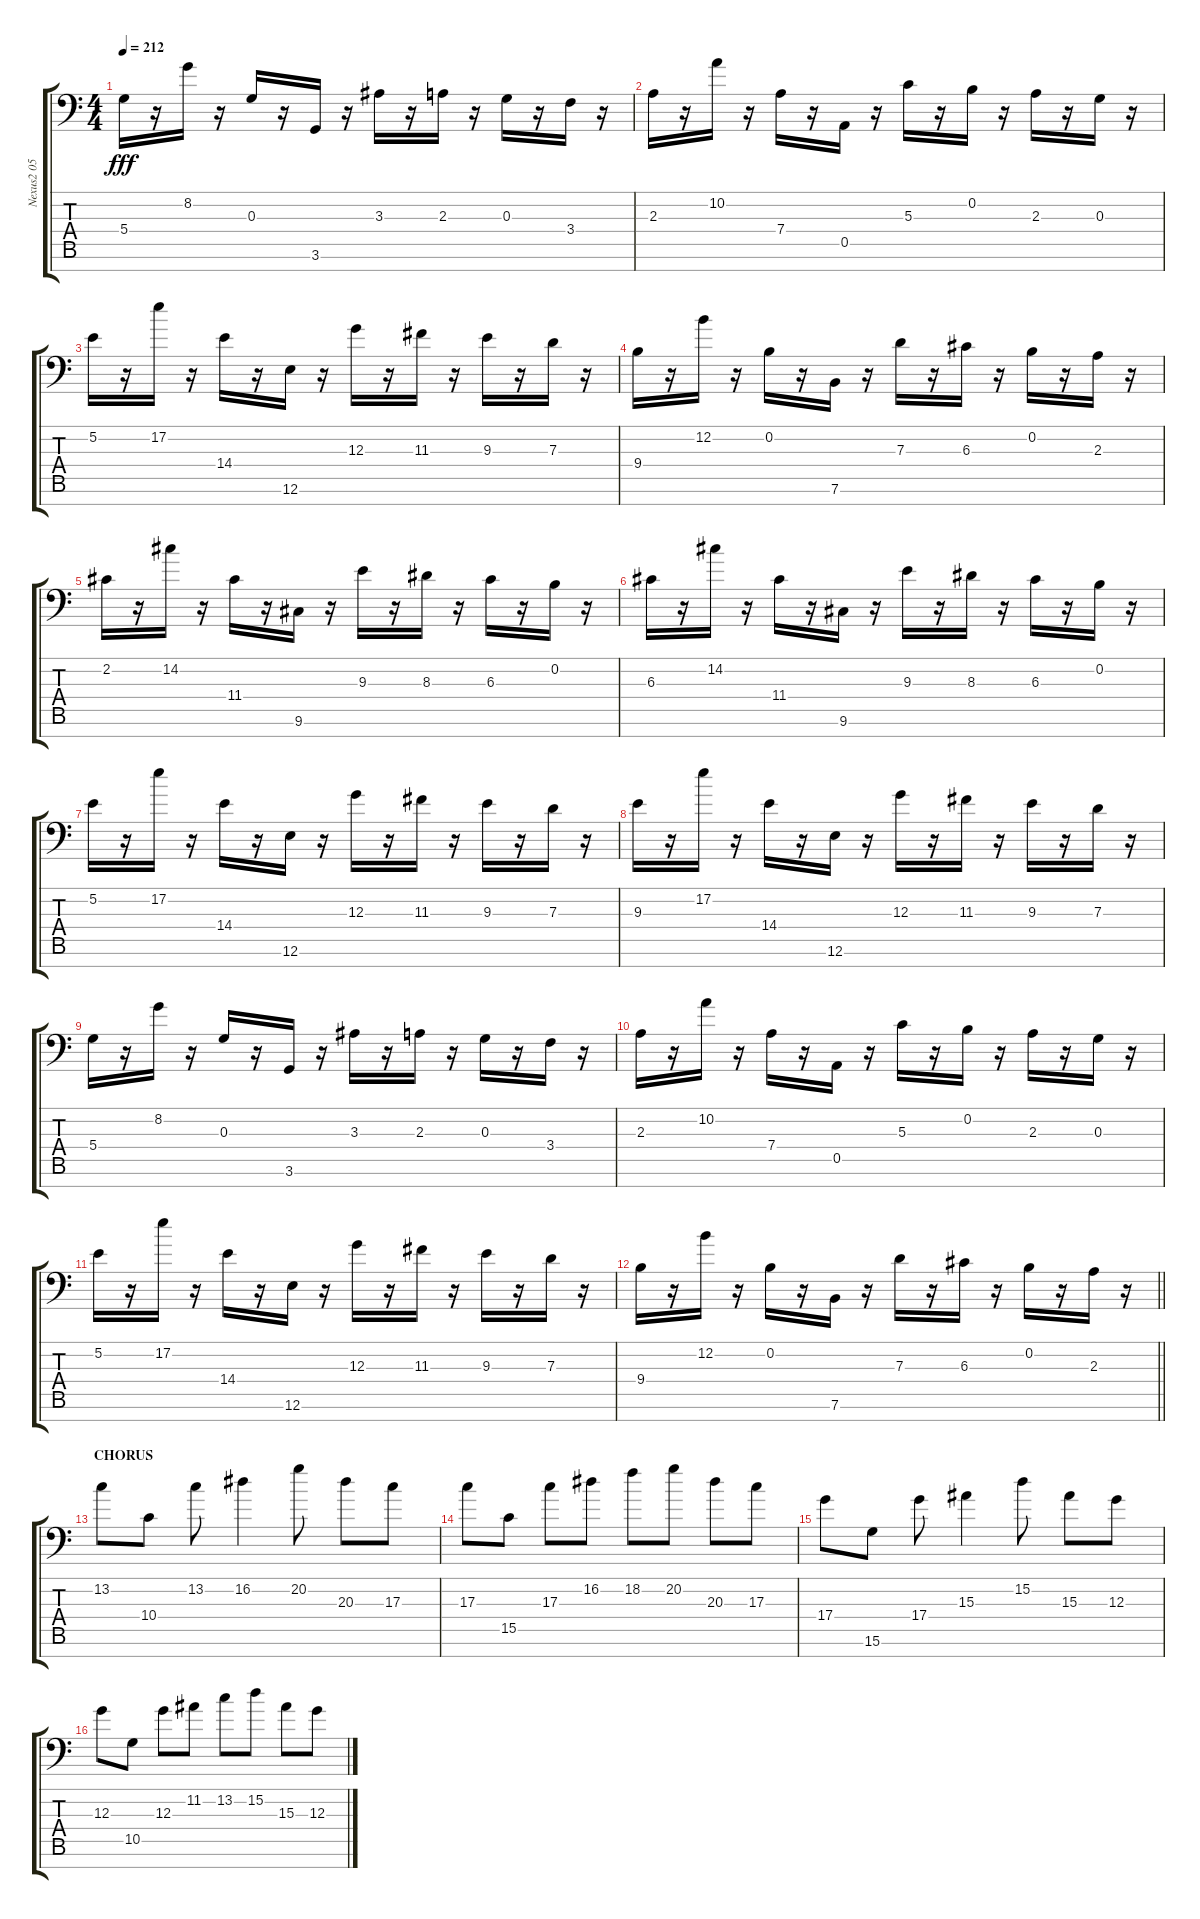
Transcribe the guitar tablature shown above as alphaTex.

\track ("Nexus2 05" "Nexus2 05") {instrument lead3calliope}
\staff {score tabs}
\tuning (C8 B3 G3 D3 A2 E2 C-1) {hide}
\ts (4 4)
\tempo 212
\clef f4
\ks c
5.4.16{dy fff} r.16 8.2.16 r.16 0.3.16 r.16 3.6.16 r.16 3.3.16 r.16 2.3.16 r.16 0.3.16 r.16 3.4.16 r.16 |
2.3.16 r.16 10.2.16 r.16 7.4.16 r.16 0.5.16 r.16 5.3.16 r.16 0.2.16 r.16 2.3.16 r.16 0.3.16 r.16 |
5.2.16 r.16 17.2.16 r.16 14.4.16 r.16 12.6.16 r.16 12.3.16 r.16 11.3.16 r.16 9.3.16 r.16 7.3.16 r.16 |
9.4.16 r.16 12.2.16 r.16 0.2.16 r.16 7.6.16 r.16 7.3.16 r.16 6.3.16 r.16 0.2.16 r.16 2.3.16 r.16 |
2.2.16 r.16 14.2.16 r.16 11.4.16 r.16 9.6.16 r.16 9.3.16 r.16 8.3.16 r.16 6.3.16 r.16 0.2.16 r.16 |
6.3.16 r.16 14.2.16 r.16 11.4.16 r.16 9.6.16 r.16 9.3.16 r.16 8.3.16 r.16 6.3.16 r.16 0.2.16 r.16 |
5.2.16 r.16 17.2.16 r.16 14.4.16 r.16 12.6.16 r.16 12.3.16 r.16 11.3.16 r.16 9.3.16 r.16 7.3.16 r.16 |
9.3.16 r.16 17.2.16 r.16 14.4.16 r.16 12.6.16 r.16 12.3.16 r.16 11.3.16 r.16 9.3.16 r.16 7.3.16 r.16 |
5.4.16 r.16 8.2.16 r.16 0.3.16 r.16 3.6.16 r.16 3.3.16 r.16 2.3.16 r.16 0.3.16 r.16 3.4.16 r.16 |
2.3.16 r.16 10.2.16 r.16 7.4.16 r.16 0.5.16 r.16 5.3.16 r.16 0.2.16 r.16 2.3.16 r.16 0.3.16 r.16 |
5.2.16 r.16 17.2.16 r.16 14.4.16 r.16 12.6.16 r.16 12.3.16 r.16 11.3.16 r.16 9.3.16 r.16 7.3.16 r.16 |
\barLineRight lightlight
9.4.16 r.16 12.2.16 r.16 0.2.16 r.16 7.6.16 r.16 7.3.16 r.16 6.3.16 r.16 0.2.16 r.16 2.3.16 r.16 |
\section ("" "CHORUS")
13.2.8 10.4.8 13.2.8 16.2.4 20.2.8 20.3.8 17.3.8 |
17.3.8 15.5.8 17.3.8 16.2.8 18.2.8 20.2.8 20.3.8 17.3.8 |
17.4.8 15.6.8 17.4.8 15.3.4 15.2.8 15.3.8 12.3.8 |
12.3.8 10.5.8 12.3.8 11.2.8 13.2.8 15.2.8 15.3.8 12.3.8
